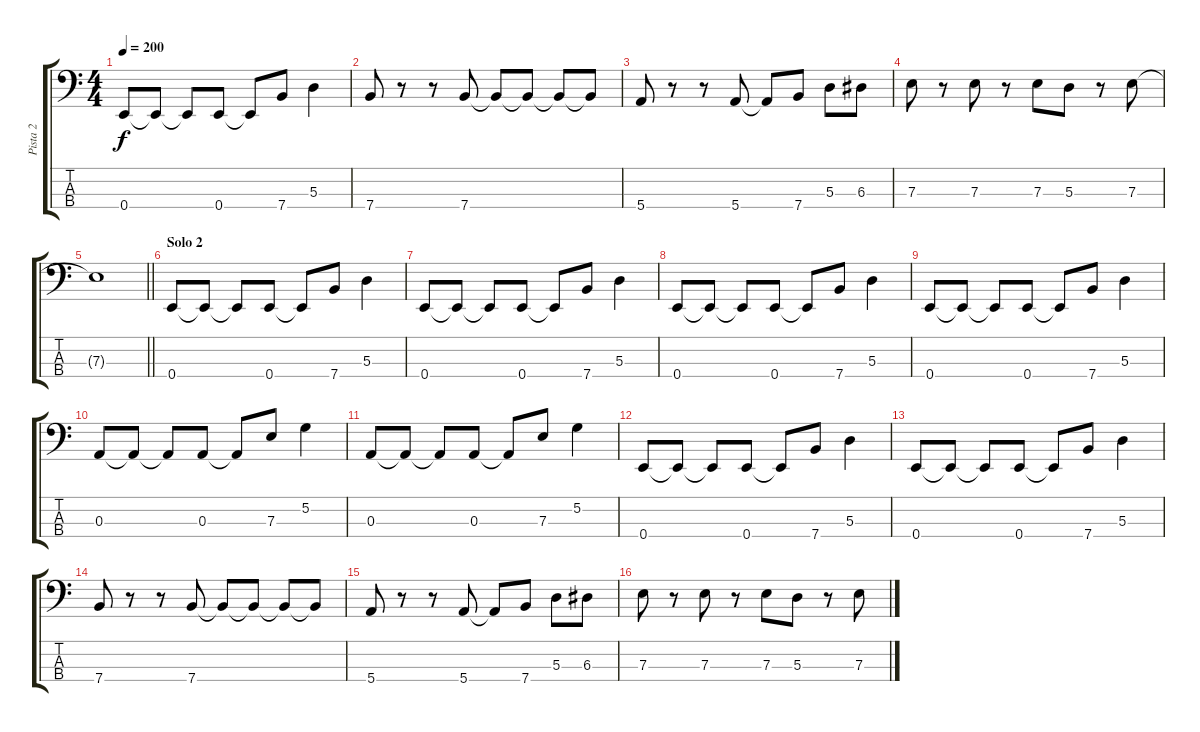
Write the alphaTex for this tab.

\track ("Pista 2" "Pista 2") {instrument electricbasspick}
\staff {score tabs}
\tuning (G2 D2 A1 E1) {hide}
\ts (4 4)
\tempo 200
\clef f4
\ks c
0.4.8{dy f} 0.4{t}.8 0.4{t}.8 0.4.8 0.4{t}.8 7.4.8 5.3.4 |
7.4.8 r.8 r.8 7.4.8 7.4{t}.8 7.4{t}.8 7.4{t}.8 7.4{t}.8 |
5.4.8 r.8 r.8 5.4.8 5.4{t}.8 7.4.8 5.3.8 6.3.8 |
7.3.8 r.8 7.3.8 r.8 7.3.8 5.3.8 r.8 7.3.8 |
\barLineRight lightlight
7.3{t}.1 |
\section ("" "Solo 2")
0.4.8 0.4{t}.8 0.4{t}.8 0.4.8 0.4{t}.8 7.4.8 5.3.4 |
0.4.8 0.4{t}.8 0.4{t}.8 0.4.8 0.4{t}.8 7.4.8 5.3.4 |
0.4.8 0.4{t}.8 0.4{t}.8 0.4.8 0.4{t}.8 7.4.8 5.3.4 |
0.4.8 0.4{t}.8 0.4{t}.8 0.4.8 0.4{t}.8 7.4.8 5.3.4 |
0.3.8 0.3{t}.8 0.3{t}.8 0.3.8 0.3{t}.8 7.3.8 5.2.4 |
0.3.8 0.3{t}.8 0.3{t}.8 0.3.8 0.3{t}.8 7.3.8 5.2.4 |
0.4.8 0.4{t}.8 0.4{t}.8 0.4.8 0.4{t}.8 7.4.8 5.3.4 |
0.4.8 0.4{t}.8 0.4{t}.8 0.4.8 0.4{t}.8 7.4.8 5.3.4 |
7.4.8 r.8 r.8 7.4.8 7.4{t}.8 7.4{t}.8 7.4{t}.8 7.4{t}.8 |
5.4.8 r.8 r.8 5.4.8 5.4{t}.8 7.4.8 5.3.8 6.3.8 |
7.3.8 r.8 7.3.8 r.8 7.3.8 5.3.8 r.8 7.3.8
